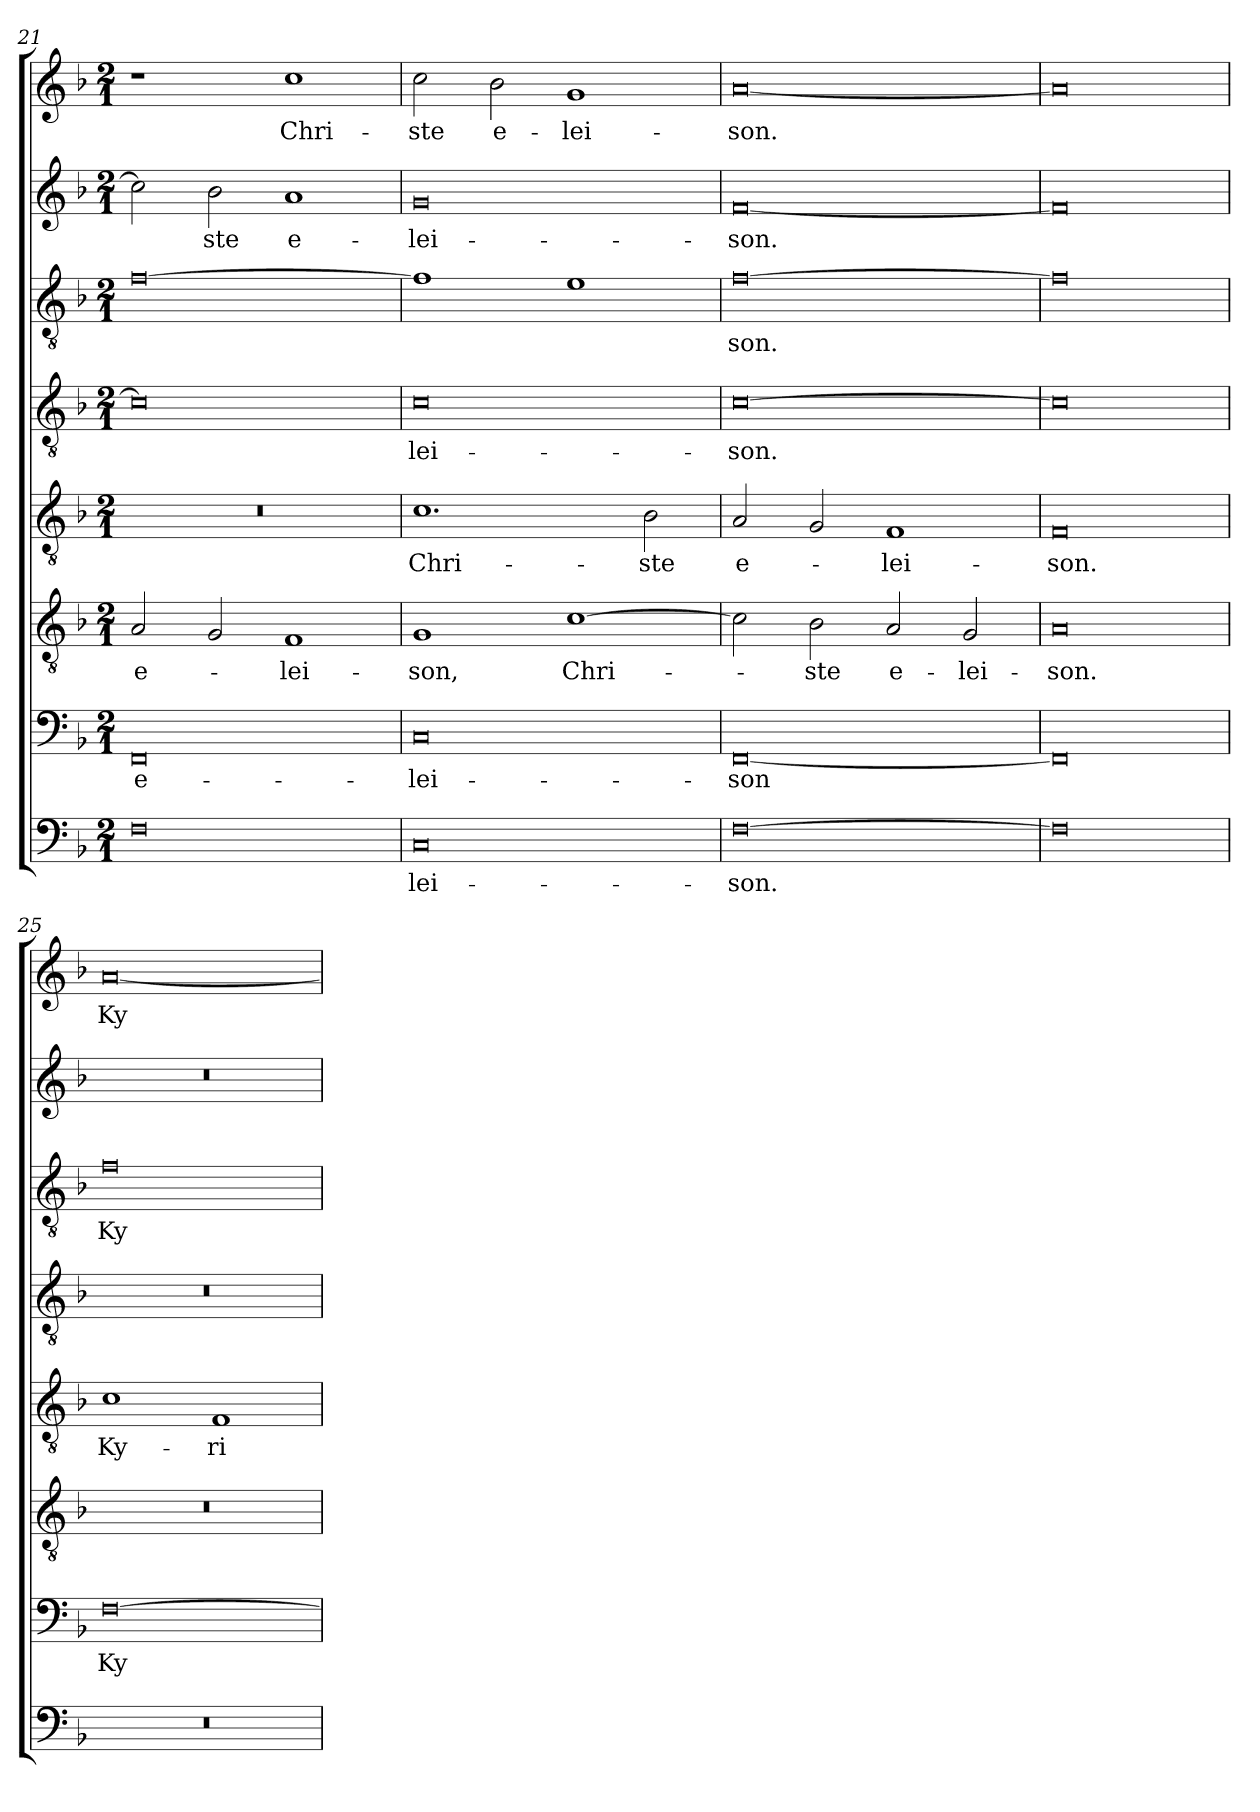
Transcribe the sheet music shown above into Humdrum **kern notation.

**kern	**text	**kern	**text	**kern	**text	**kern	**text	**kern	**text	**kern	**text	**kern	**text	**kern	**text
*part8	*part8	*part7	*part7	*part6	*part6	*part5	*part5	*part4	*part4	*part3	*part3	*part2	*part2	*part1	*part1
*staff8	*staff8	*staff7	*staff7	*staff6	*staff6	*staff5	*staff5	*staff4	*staff4	*staff3	*staff3	*staff2	*staff2	*staff1	*staff1
*clefF4	*	*clefF4	*	*clefGv2	*	*clefGv2	*	*clefGv2	*	*clefGv2	*	*clefG2	*	*clefG2	*
*k[b-]	*	*k[b-]	*	*k[b-]	*	*k[b-]	*	*k[b-]	*	*k[b-]	*	*k[b-]	*	*k[b-]	*
*F:	*	*F:	*	*F:	*	*F:	*	*F:	*	*F:	*	*F:	*	*F:	*
*M2/1	*	*M2/1	*	*M2/1	*	*M2/1	*	*M2/1	*	*M2/1	*	*M2/1	*	*M2/1	*
=21	=21	=21	=21	=21	=21	=21	=21	=21	=21	=21	=21	=21	=21	=21	=21
!	!	!	!LO:LY:b	!	!LO:LY:b	!	!	!	!	!	!	!	!	!	!
0F	.	0FF	e-	2A/	e-	0r	.	0c]	.	[0f	.	2cc\]	.	1r	.
!	!	!	!	!	!	!	!	!	!	!	!	!	!LO:LY:b	!	!
.	.	.	.	2G/	.	.	.	.	.	.	.	2b-\	-ste	.	.
!	!	!	!	!	!LO:LY:b	!	!	!	!	!	!	!	!LO:LY:b	!	!LO:LY:b
.	.	.	.	1F	-lei-	.	.	.	.	.	.	1a	e-	1cc	Chri-
=22	=22	=22	=22	=22	=22	=22	=22	=22	=22	=22	=22	=22	=22	=22	=22
!	!LO:LY:b	!	!LO:LY:b	!	!LO:LY:b	!	!LO:LY:b	!	!LO:LY:b	!	!	!	!LO:LY:b	!	!LO:LY:b
0C	-lei-	0C	-lei-	1G	-son,	1.c	Chri-	0c	-lei-	1f]	.	0g	-lei-	2cc\	-ste
!	!	!	!	!	!	!	!	!	!	!	!	!	!	!	!LO:LY:b
.	.	.	.	.	.	.	.	.	.	.	.	.	.	2b-\	e-
!	!	!	!	!	!LO:LY:b	!	!	!	!	!	!	!	!	!	!LO:LY:b
.	.	.	.	[1c	Chri-	.	.	.	.	1e	.	.	.	1g	-lei-
!	!	!	!	!	!	!	!LO:LY:b	!	!	!	!	!	!	!	!
.	.	.	.	.	.	2B-\	-ste	.	.	.	.	.	.	.	.
=23	=23	=23	=23	=23	=23	=23	=23	=23	=23	=23	=23	=23	=23	=23	=23
!	!LO:LY:b	!	!LO:LY:b	!	!	!	!LO:LY:b	!	!LO:LY:b	!	!LO:LY:b	!	!LO:LY:b	!	!LO:LY:b
[0F	-son.	[0FF	-son	2c\]	.	2A/	e-	[0c	-son.	[0f	-son.	[0f	-son.	[0a	-son.
!	!	!	!	!	!LO:LY:b	!	!	!	!	!	!	!	!	!	!
.	.	.	.	2B-\	-ste	2G/	.	.	.	.	.	.	.	.	.
!	!	!	!	!	!LO:LY:b	!	!LO:LY:b	!	!	!	!	!	!	!	!
.	.	.	.	2A/	e-	1F	-lei-	.	.	.	.	.	.	.	.
!	!	!	!	!	!LO:LY:b	!	!	!	!	!	!	!	!	!	!
.	.	.	.	2G/	-lei-	.	.	.	.	.	.	.	.	.	.
=24	=24	=24	=24	=24	=24	=24	=24	=24	=24	=24	=24	=24	=24	=24	=24
!	!	!	!	!	!LO:LY:b	!	!LO:LY:b	!	!	!	!	!	!	!	!
0F]	.	0FF]	.	0A	-son.	0F	-son.	0c]	.	0f]	.	0f]	.	0a]	.
!!LO:PB:g=z
=25!	=25!	=25!	=25!	=25!	=25!	=25!	=25!	=25!	=25!	=25!	=25!	=25!	=25!	=25!	=25!
!	!	!	!LO:LY:b	!	!	!	!LO:LY:b	!	!	!	!LO:LY:b	!	!	!	!LO:LY:b
0r	.	[0F	Ky-	0r	.	1c	Ky-	0r	.	0f	Ky-	0r	.	[0a	Ky-
!	!	!	!	!	!	!	!LO:LY:b	!	!	!	!	!	!	!	!
.	.	.	.	.	.	1F	-ri-	.	.	.	.	.	.	.	.
=	=	=	=	=	=	=	=	=	=	=	=	=	=	=	=
*-	*-	*-	*-	*-	*-	*-	*-	*-	*-	*-	*-	*-	*-	*-	*-
